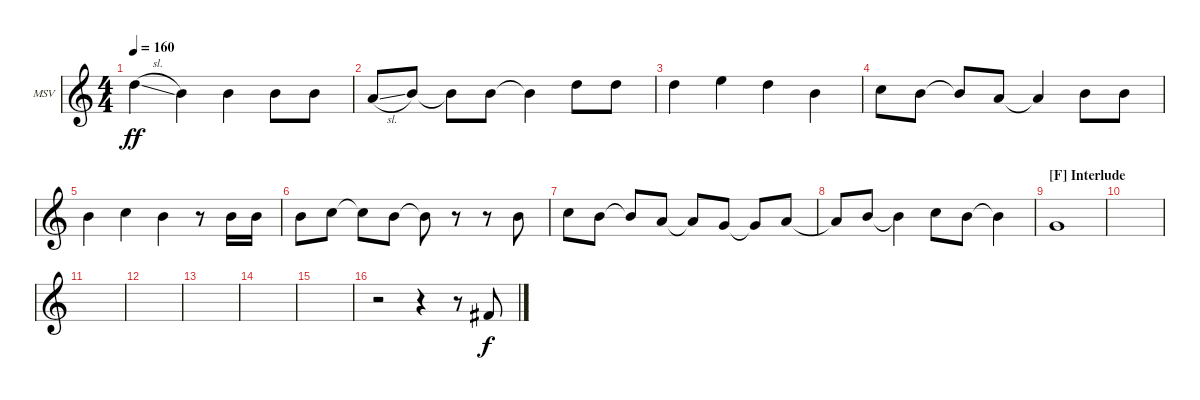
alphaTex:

\defaultSystemsLayout 4
\bracketExtendMode groupsimilarinstruments
\firstSystemTrackNameOrientation horizontal
\otherSystemsTrackNameOrientation horizontal
\track ("Matt Skiba - Vocals" "MSV") {instrument overdrivenguitar}
\staff {score}
\tuning (E4 B3 G3 D3 A2 E2)
\ts (4 4)
\tempo 160
\clef g2
\ks c
7.3{sl}.4{dy ff} 4.3.4 4.3.4 4.3.8 4.3.8 |
2.3{sl}.8 4.3.8 4.3{t}.8 4.3.8 4.3{t}.4 7.3.8 7.3.8 |
7.3.4 9.3.4 7.3.4 4.3.4 |
5.3.8 4.3.8 4.3{t}.8 2.3.8 2.3{t}.4 4.3.8 4.3.8 |
4.3.4 5.3.4 4.3.4 r.8 4.3.16 4.3.16 |
4.3.8 5.3.8 5.3{t}.8 4.3.8 4.3{t}.8 r.8 r.8 4.3.8 |
5.3.8 4.3.8 4.3{t}.8 2.3.8 2.3{t}.8 0.3.8 0.3{t}.8 2.3.8 |
2.3{t}.8 4.3.8 4.3{t}.4 5.3.8 4.3.8 4.3{t}.4 |
\section ("F" "Interlude")
0.3.1 |
|
|
|
|
|
|
r.2 r.4 r.8 4.4.8{dy f}
